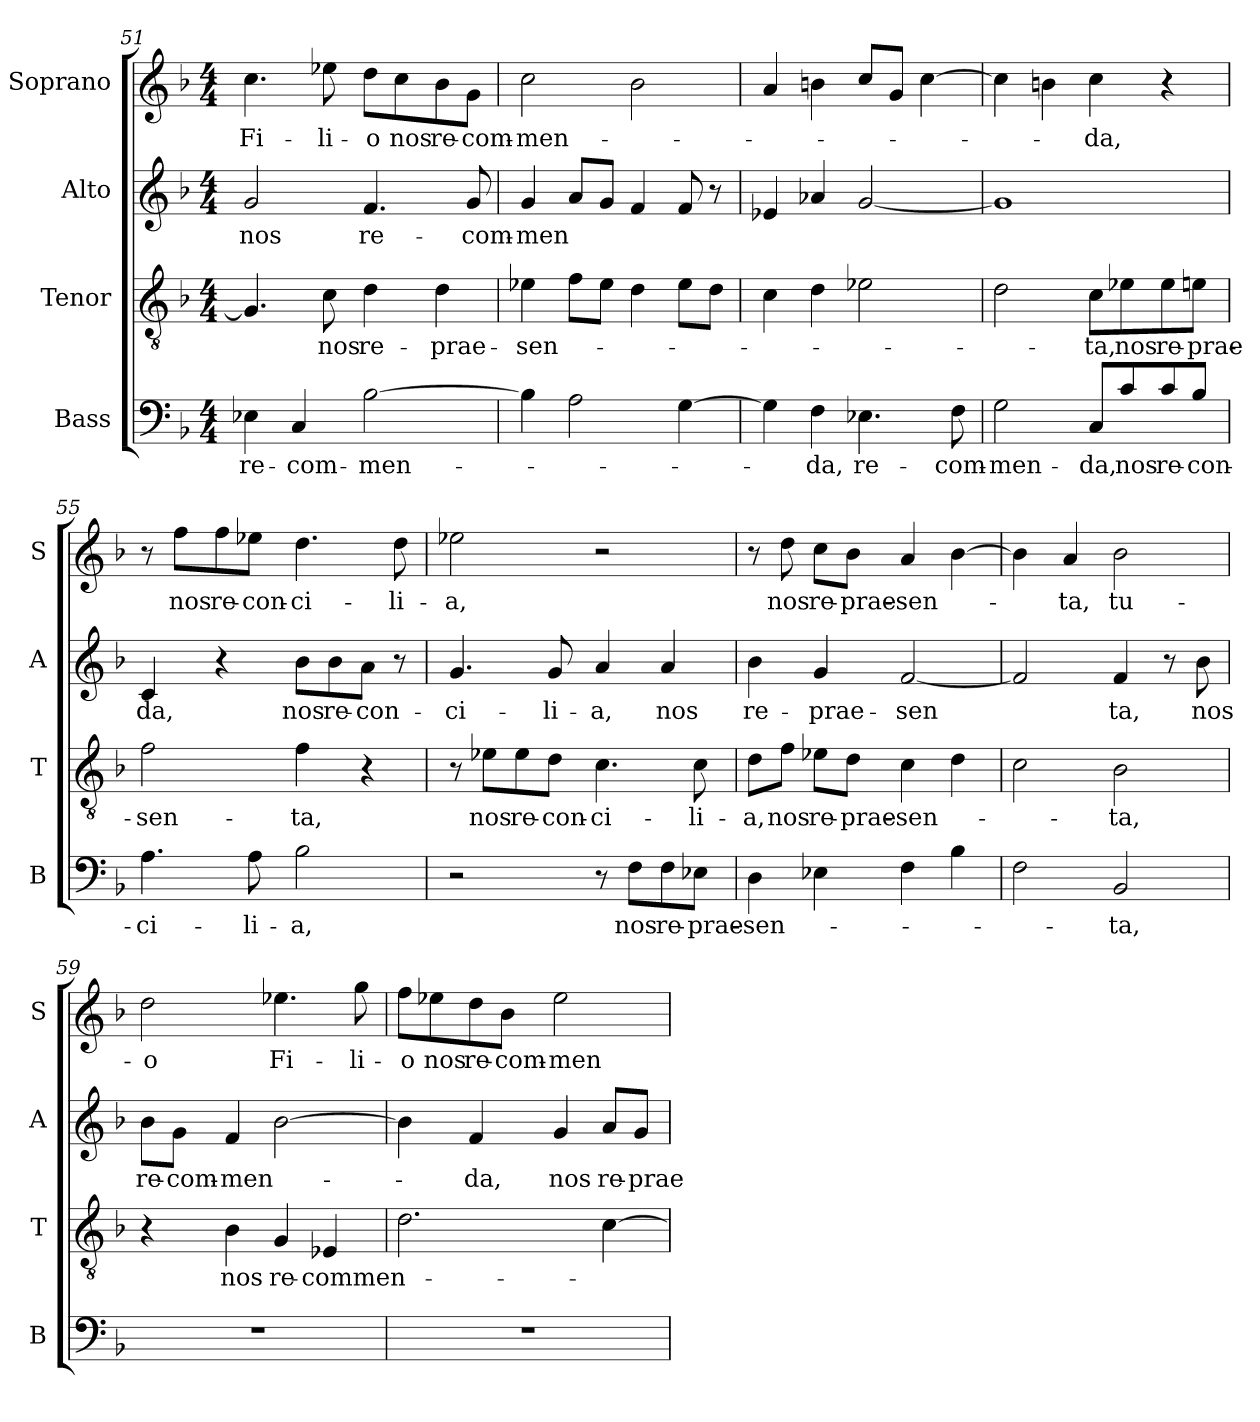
**kern	**text	**kern	**text	**kern	**text	**kern	**text
*part4	*part4	*part3	*part3	*part2	*part2	*part1	*part1
*staff4	*staff4	*staff3	*staff3	*staff2	*staff2	*staff1	*staff1
*I"Bass	*	*I"Tenor	*	*I"Alto	*	*I"Soprano	*
*I'B	*	*I'T	*	*I'A	*	*I'S	*
!!LO:LB:g=z
*clefF4	*	*clefGv2	*	*clefG2	*	*clefG2	*
*k[b-]	*	*k[b-]	*	*k[b-]	*	*k[b-]	*
*F:	*	*F:	*	*F:	*	*F:	*
*M4/4	*	*M4/4	*	*M4/4	*	*M4/4	*
=51	=51	=51	=51	=51	=51	=51	=51
!	!LO:LY:b	!	!	!	!LO:LY:b	!	!LO:LY:b
4E-X\	re-	4.G/]	.	2g/	nos	4.cc\	Fi-
!	!LO:LY:b	!	!	!	!	!	!
4C/	-com-	.	.	.	.	.	.
!	!	!	!LO:LY:b	!	!	!	!LO:LY:b
.	.	8c\	nos	.	.	8ee-X\	-li-
!	!LO:LY:b	!	!LO:LY:b	!	!LO:LY:b	!	!LO:LY:b
[2B-\	-men-	4d\	re-	4.f/	re-	8dd\L	-o
!	!	!	!	!	!	!	!LO:LY:b
.	.	.	.	.	.	8cc\	nos
!	!	!	!LO:LY:b	!	!	!	!LO:LY:b
.	.	4d\	-prae-	.	.	8b-\	re-
!	!	!	!	!	!LO:LY:b	!	!LO:LY:b
.	.	.	.	8g/	-com-	8g\J	-com-
=52	=52	=52	=52	=52	=52	=52	=52
!	!	!	!LO:LY:b	!	!LO:LY:b	!	!LO:LY:b
4B-\]	.	4e-X\	-sen-	4g/	-men	2cc\	-men-
2A\	.	8f\L	.	8a/L	.	.	.
.	.	8e-\J	.	8g/J	.	.	.
.	.	4d\	.	4f/	.	2b-\	.
[4G\	.	8e-\L	.	8f/	.	.	.
.	.	8d\J	.	8r	.	.	.
=53	=53	=53	=53	=53	=53	=53	=53
4G\]	.	4c\	.	4e-X/	.	4a/	.
!	!LO:LY:b	!	!	!	!	!	!
4F\	-da,	4d\	.	4a-X/	.	4bn\	.
!	!LO:LY:b	!	!	!	!	!	!
4.E-X\	re-	2e-X\	.	[2g/	.	8cc/L	.
.	.	.	.	.	.	8g/J	.
.	.	.	.	.	.	[4cc\	.
!	!LO:LY:b	!	!	!	!	!	!
8F\	-com-	.	.	.	.	.	.
=54	=54	=54	=54	=54	=54	=54	=54
!	!LO:LY:b	!	!	!	!	!	!
2G\	-men-	2d\	.	1g]	.	4cc\]	.
.	.	.	.	.	.	4bn\	.
!	!LO:LY:b	!	!LO:LY:b	!	!	!	!LO:LY:b
8C/L	-da,	8c\L	-ta,	.	.	4cc\	-da,
!	!LO:LY:b	!	!LO:LY:b	!	!	!	!
8c/	nos	8e-X\	nos	.	.	.	.
!	!LO:LY:b	!	!LO:LY:b	!	!	!	!
8c/	re-	8e-\	re-	.	.	4r	.
!	!LO:LY:b	!	!LO:LY:b	!	!	!	!
8B-/J	-con-	8en\J	-prae-	.	.	.	.
=55	=55	=55	=55	=55	=55	=55	=55
!	!LO:LY:b	!	!LO:LY:b	!	!LO:LY:b	!	!
4.A\	-ci-	2f\	-sen-	4c/	da,	8r	.
!	!	!	!	!	!	!	!LO:LY:b
.	.	.	.	.	.	8ff\L	nos
!	!	!	!	!	!	!	!LO:LY:b
.	.	.	.	4r	.	8ff\	re-
!	!LO:LY:b	!	!	!	!	!	!LO:LY:b
8A\	-li-	.	.	.	.	8ee-X\J	-con-
!	!LO:LY:b	!	!LO:LY:b	!	!LO:LY:b	!	!LO:LY:b
2B-\	-a,	4f\	-ta,	8b-\L	nos	4.dd\	-ci-
!	!	!	!	!	!LO:LY:b	!	!
.	.	.	.	8b-\	re-	.	.
!	!	!	!	!	!LO:LY:b	!	!
.	.	4r	.	8a\J	-con-	.	.
!	!	!	!	!	!	!	!LO:LY:b
.	.	.	.	8r	.	8dd\	-li-
!!LO:LB:g=z
=56	=56	=56	=56	=56	=56	=56	=56
!	!	!	!	!	!LO:LY:b	!	!LO:LY:b
2r	.	8r	.	4.g/	-ci-	2ee-X\	-a,
!	!	!	!LO:LY:b	!	!	!	!
.	.	8e-X\L	nos	.	.	.	.
!	!	!	!LO:LY:b	!	!	!	!
.	.	8e-\	re-	.	.	.	.
!	!	!	!LO:LY:b	!	!LO:LY:b	!	!
.	.	8d\J	-con-	8g/	-li-	.	.
!	!	!	!LO:LY:b	!	!LO:LY:b	!	!
8r	.	4.c\	-ci-	4a/	-a,	2r	.
!	!LO:LY:b	!	!	!	!	!	!
8F\L	nos	.	.	.	.	.	.
!	!LO:LY:b	!	!	!	!LO:LY:b	!	!
8F\	re-	.	.	4a/	nos	.	.
!	!LO:LY:b	!	!LO:LY:b	!	!	!	!
8E-X\J	-prae-	8c\	-li-	.	.	.	.
=57	=57	=57	=57	=57	=57	=57	=57
!	!LO:LY:b	!	!LO:LY:b	!	!LO:LY:b	!	!
4D\	-sen-	8d\L	-a,	4b-\	re-	8r	.
!	!	!	!LO:LY:b	!	!	!	!LO:LY:b
.	.	8f\J	nos	.	.	8dd\	nos
!	!	!	!LO:LY:b	!	!LO:LY:b	!	!LO:LY:b
4E-X\	.	8e-X\L	re-	4g/	-prae-	8cc\L	re-
!	!	!	!LO:LY:b	!	!	!	!LO:LY:b
.	.	8d\J	-prae-	.	.	8b-\J	-prae-
!	!	!	!LO:LY:b	!	!LO:LY:b	!	!LO:LY:b
4F\	.	4c\	-sen-	[2f/	-sen	4a/	-sen-
4B-\	.	4d\	.	.	.	[4b-\	.
=58	=58	=58	=58	=58	=58	=58	=58
2F\	.	2c\	.	2f/]	.	4b-\]	.
!	!	!	!	!	!	!	!LO:LY:b
.	.	.	.	.	.	4a/	-ta,
!	!LO:LY:b	!	!LO:LY:b	!	!LO:LY:b	!	!LO:LY:b
2BB-/	-ta,	2B-\	-ta,	4f/	ta,	2b-\	tu-
.	.	.	.	8r	.	.	.
!	!	!	!	!	!LO:LY:b	!	!
.	.	.	.	8b-\	nos	.	.
=59	=59	=59	=59	=59	=59	=59	=59
!	!	!	!	!	!LO:LY:b	!	!LO:LY:b
1r	.	4r	.	8b-\L	re-	2dd\	-o
!	!	!	!	!	!LO:LY:b	!	!
.	.	.	.	8g\J	-com-	.	.
!	!	!	!LO:LY:b	!	!LO:LY:b	!	!
.	.	4B-\	nos	4f/	-men-	.	.
!	!	!	!LO:LY:b	!	!	!	!LO:LY:b
.	.	4G/	re-	[2b-\	.	4.ee-X\	Fi-
!	!	!	!LO:LY:b	!	!	!	!
.	.	4E-X/	-commen-	.	.	.	.
!	!	!	!	!	!	!	!LO:LY:b
.	.	.	.	.	.	8gg\	-li-
!!LO:LB:g=z
=60	=60	=60	=60	=60	=60	=60	=60
!	!	!	!	!	!	!	!LO:LY:b
1r	.	2.d\	.	4b-\]	.	8ff\L	-o
!	!	!	!	!	!	!	!LO:LY:b
.	.	.	.	.	.	8ee-X\	nos
!	!	!	!	!	!LO:LY:b	!	!LO:LY:b
.	.	.	.	4f/	-da,	8dd\	re-
!	!	!	!	!	!	!	!LO:LY:b
.	.	.	.	.	.	8b-\J	-com-
!	!	!	!	!	!LO:LY:b	!	!LO:LY:b
.	.	.	.	4g/	nos	2ee-\	-men-
!	!	!	!	!	!LO:LY:b	!	!
.	.	[4c\	.	8a/L	re-	.	.
!	!	!	!	!	!LO:LY:b	!	!
.	.	.	.	8g/J	-prae-	.	.
=	=	=	=	=	=	=	=
*-	*-	*-	*-	*-	*-	*-	*-
